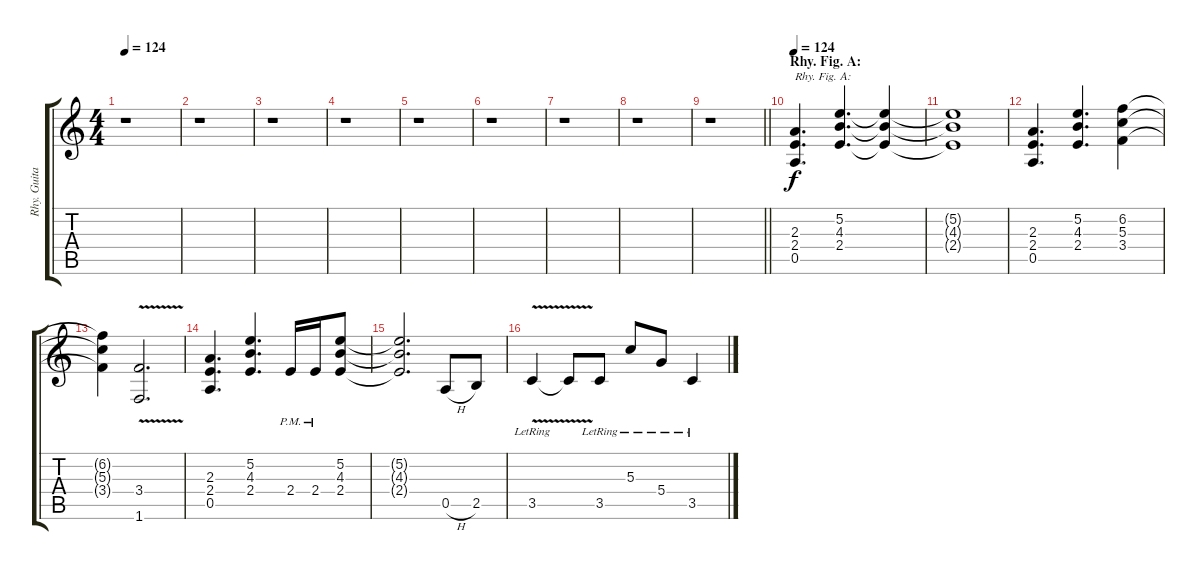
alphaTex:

\track ("Rhy. Guitar 1" "Rhy. Guita") {instrument distortionguitar}
\staff {score tabs}
\tuning (E4 B3 G3 D3 A2 E2) {hide}
\ts (4 4)
\tempo 124
\clef g2
\ks c
r.1{dy f} |
r.1 |
r.1 |
r.1 |
r.1 |
r.1 |
r.1 |
r.1 |
\barLineRight lightlight
r.1 |
\section ("" "Rhy. Fig. A:")
\tempo 124
(2.3 2.4 0.5).4{d txt "Rhy. Fig. A:"} (5.2 4.3 2.4).4{d} (5.2{t} 4.3{t} 2.4{t}).4 |
(5.2{t} 4.3{t} 2.4{t}).1 |
(2.3 2.4 0.5).4{d} (5.2 4.3 2.4).4{d} (6.2 5.3 3.4).4 |
(6.2{t} 5.3{t} 3.4{t}).4 (3.4{v} 1.6{v}).2{d} |
(2.3 2.4 0.5).4{d} (5.2 4.3 2.4).4{d} 2.4{pm}.16 2.4{pm}.16 (5.2 4.3 2.4).8 |
(5.2{t} 4.3{t} 2.4{t}).2{d} 0.5{h}.8 2.5.8 |
3.5{v lr}.4 3.5{t}.8 3.5{lr}.8 5.3{lr}.8 5.4{lr}.8 3.5{lr}.4
